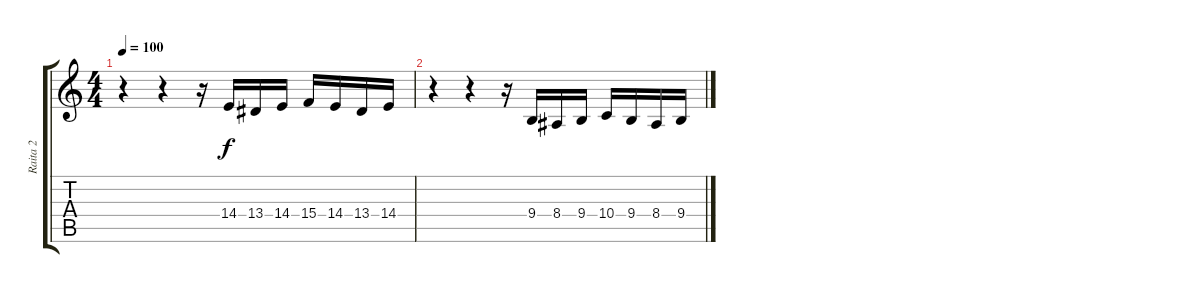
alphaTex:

\track ("Raita 2" "Raita 2") {instrument accordion}
\staff {score tabs}
\tuning (E4 B3 G3 D3 A2 E2) {hide}
\ts (4 4)
\tempo 100
\clef g2
\ks c
r.4{dy f} r.4 r.16 14.4.16 13.4.16 14.4.16 15.4.16 14.4.16 13.4.16 14.4.16 |
r.4 r.4 r.16 9.4.16 8.4.16 9.4.16 10.4.16 9.4.16 8.4.16 9.4.16
